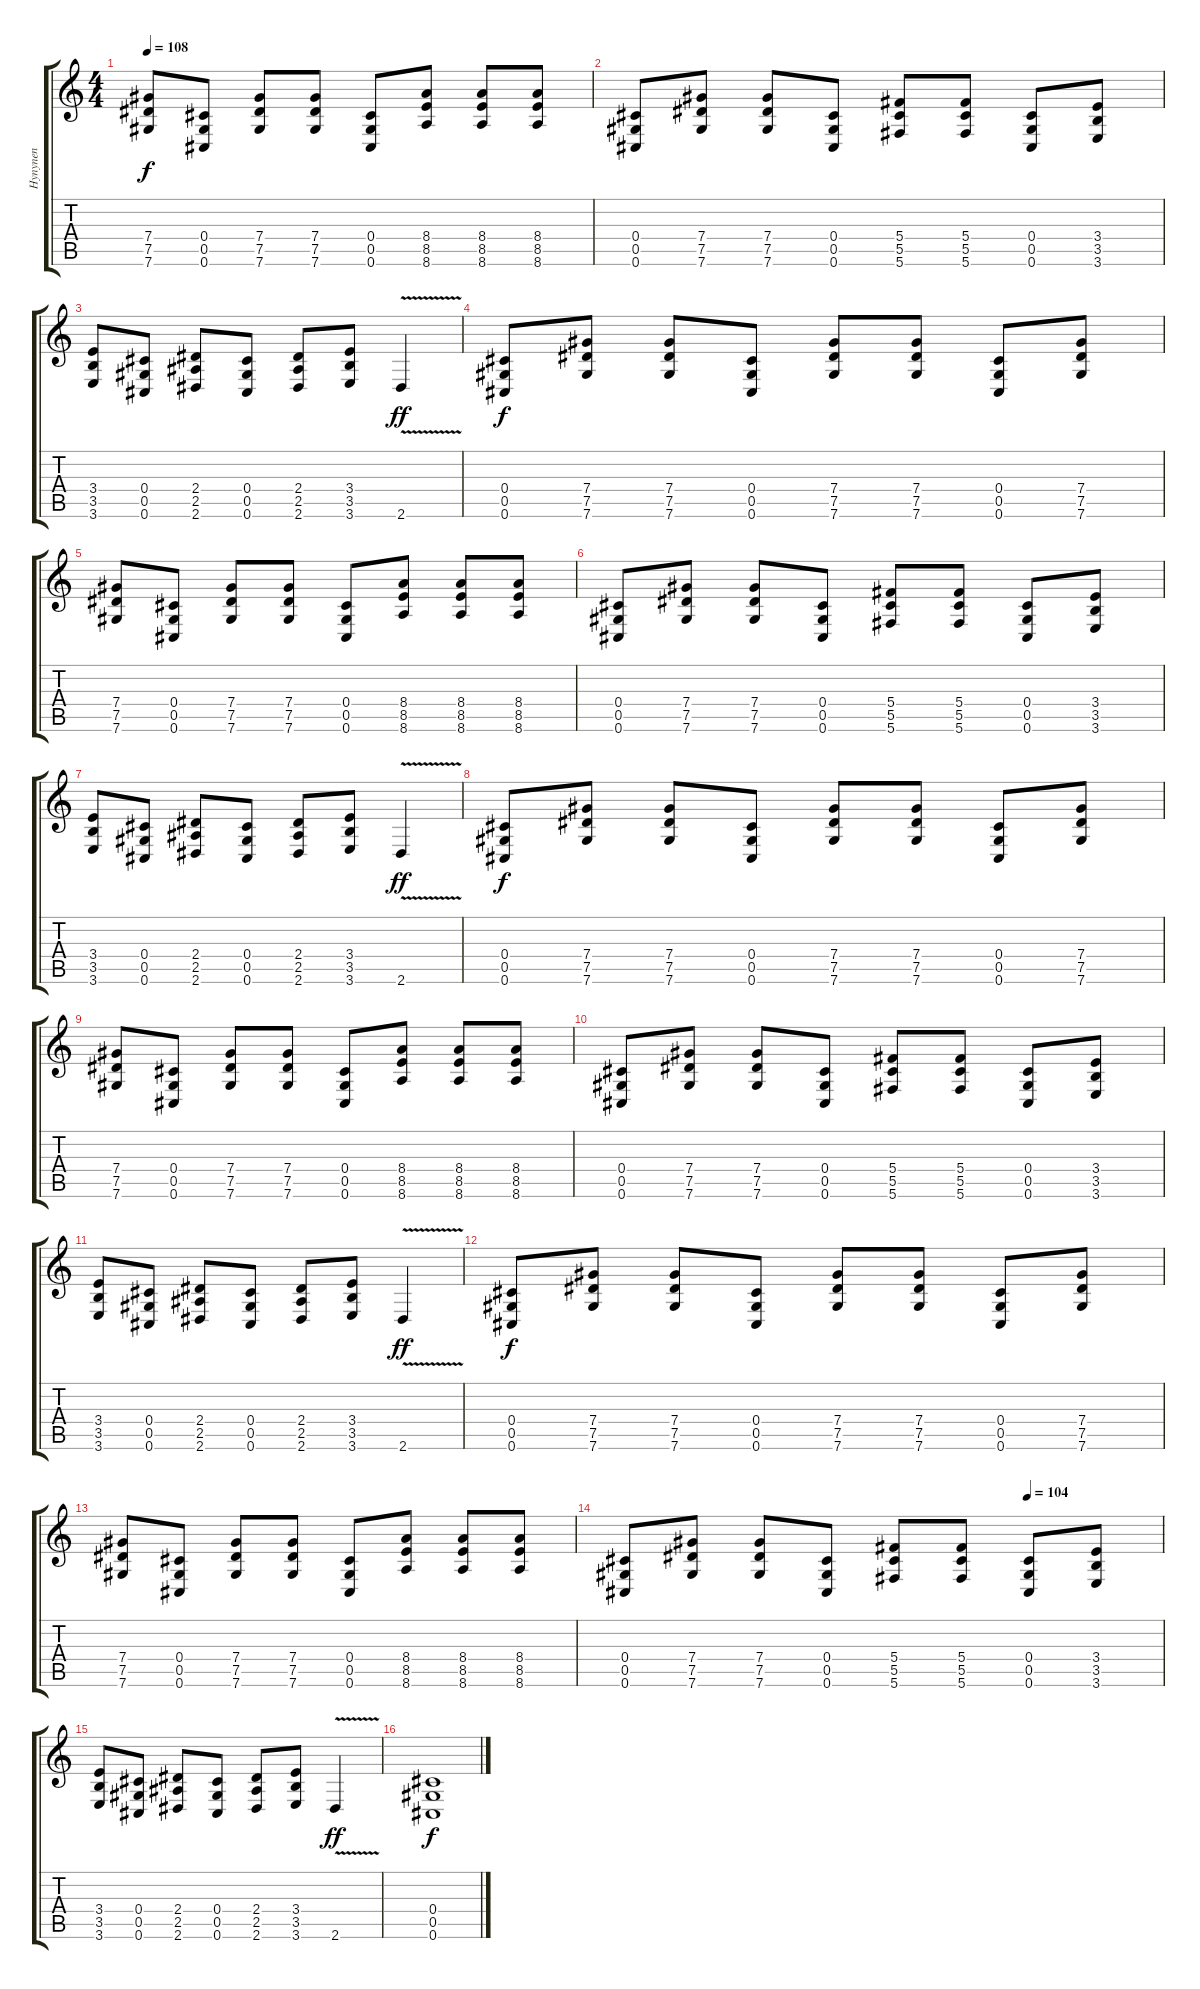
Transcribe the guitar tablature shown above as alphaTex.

\track ("Hynynen" "Hynynen") {instrument distortionguitar}
\staff {score tabs}
\tuning (Eb4 Bb3 Gb3 Db3 Ab2 Db2) {hide}
\ts (4 4)
\tempo 108
\clef g2
\ks c
(7.4 7.5 7.6).8{dy f} (0.4 0.5 0.6).8 (7.4 7.5 7.6).8 (7.4 7.5 7.6).8 (0.4 0.5 0.6).8 (8.4 8.5 8.6).8 (8.4 8.5 8.6).8 (8.4 8.5 8.6).8 |
(0.4 0.5 0.6).8 (7.4 7.5 7.6).8 (7.4 7.5 7.6).8 (0.4 0.5 0.6).8 (5.4 5.5 5.6).8 (5.4 5.5 5.6).8 (0.4 0.5 0.6).8 (3.4 3.5 3.6).8 |
(3.4 3.5 3.6).8 (0.4 0.5 0.6).8 (2.4 2.5 2.6).8 (0.4 0.5 0.6).8 (2.4 2.5 2.6).8 (3.4 3.5 3.6).8 2.6{v}.4{dy ff} |
(0.4 0.5 0.6).8{dy f} (7.4 7.5 7.6).8 (7.4 7.5 7.6).8 (0.4 0.5 0.6).8 (7.4 7.5 7.6).8 (7.4 7.5 7.6).8 (0.4 0.5 0.6).8 (7.4 7.5 7.6).8 |
(7.4 7.5 7.6).8 (0.4 0.5 0.6).8 (7.4 7.5 7.6).8 (7.4 7.5 7.6).8 (0.4 0.5 0.6).8 (8.4 8.5 8.6).8 (8.4 8.5 8.6).8 (8.4 8.5 8.6).8 |
(0.4 0.5 0.6).8 (7.4 7.5 7.6).8 (7.4 7.5 7.6).8 (0.4 0.5 0.6).8 (5.4 5.5 5.6).8 (5.4 5.5 5.6).8 (0.4 0.5 0.6).8 (3.4 3.5 3.6).8 |
(3.4 3.5 3.6).8 (0.4 0.5 0.6).8 (2.4 2.5 2.6).8 (0.4 0.5 0.6).8 (2.4 2.5 2.6).8 (3.4 3.5 3.6).8 2.6{v}.4{dy ff} |
(0.4 0.5 0.6).8{dy f} (7.4 7.5 7.6).8 (7.4 7.5 7.6).8 (0.4 0.5 0.6).8 (7.4 7.5 7.6).8 (7.4 7.5 7.6).8 (0.4 0.5 0.6).8 (7.4 7.5 7.6).8 |
(7.4 7.5 7.6).8 (0.4 0.5 0.6).8 (7.4 7.5 7.6).8 (7.4 7.5 7.6).8 (0.4 0.5 0.6).8 (8.4 8.5 8.6).8 (8.4 8.5 8.6).8 (8.4 8.5 8.6).8 |
(0.4 0.5 0.6).8 (7.4 7.5 7.6).8 (7.4 7.5 7.6).8 (0.4 0.5 0.6).8 (5.4 5.5 5.6).8 (5.4 5.5 5.6).8 (0.4 0.5 0.6).8 (3.4 3.5 3.6).8 |
(3.4 3.5 3.6).8 (0.4 0.5 0.6).8 (2.4 2.5 2.6).8 (0.4 0.5 0.6).8 (2.4 2.5 2.6).8 (3.4 3.5 3.6).8 2.6{v}.4{dy ff} |
(0.4 0.5 0.6).8{dy f} (7.4 7.5 7.6).8 (7.4 7.5 7.6).8 (0.4 0.5 0.6).8 (7.4 7.5 7.6).8 (7.4 7.5 7.6).8 (0.4 0.5 0.6).8 (7.4 7.5 7.6).8 |
(7.4 7.5 7.6).8 (0.4 0.5 0.6).8 (7.4 7.5 7.6).8 (7.4 7.5 7.6).8 (0.4 0.5 0.6).8 (8.4 8.5 8.6).8 (8.4 8.5 8.6).8 (8.4 8.5 8.6).8 |
\tempo (104 0.75)
(0.4 0.5 0.6).8 (7.4 7.5 7.6).8 (7.4 7.5 7.6).8 (0.4 0.5 0.6).8 (5.4 5.5 5.6).8 (5.4 5.5 5.6).8 (0.4 0.5 0.6).8 (3.4 3.5 3.6).8 |
(3.4 3.5 3.6).8 (0.4 0.5 0.6).8 (2.4 2.5 2.6).8 (0.4 0.5 0.6).8 (2.4 2.5 2.6).8 (3.4 3.5 3.6).8 2.6{v}.4{dy ff} |
(0.4 0.5 0.6).1{dy f volume 8}
